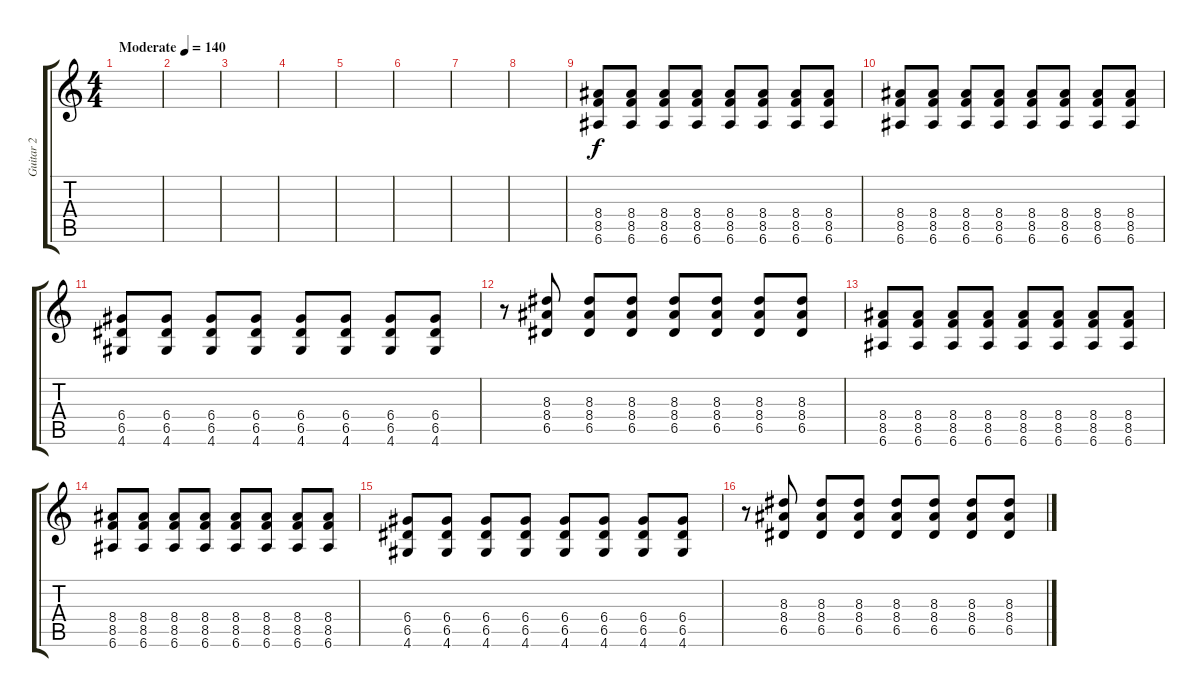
\track ("Guitar 2" "Guitar 2") {instrument distortionguitar}
\staff {score tabs}
\tuning (E4 B3 G3 D3 A2 E2) {hide}
\ts (4 4)
\tempo (140 "Moderate")
\clef g2
\ks c
|
|
|
|
|
|
|
|
(8.4 8.5 6.6).8 (8.4 8.5 6.6).8 (8.4 8.5 6.6).8 (8.4 8.5 6.6).8 (8.4 8.5 6.6).8 (8.4 8.5 6.6).8 (8.4 8.5 6.6).8 (8.4 8.5 6.6).8 |
(8.4 8.5 6.6).8 (8.4 8.5 6.6).8 (8.4 8.5 6.6).8 (8.4 8.5 6.6).8 (8.4 8.5 6.6).8 (8.4 8.5 6.6).8 (8.4 8.5 6.6).8 (8.4 8.5 6.6).8 |
(6.4 6.5 4.6).8 (6.4 6.5 4.6).8 (6.4 6.5 4.6).8 (6.4 6.5 4.6).8 (6.4 6.5 4.6).8 (6.4 6.5 4.6).8 (6.4 6.5 4.6).8 (6.4 6.5 4.6).8 |
r.8 (8.3 8.4 6.5).8 (8.3 8.4 6.5).8 (8.3 8.4 6.5).8 (8.3 8.4 6.5).8 (8.3 8.4 6.5).8 (8.3 8.4 6.5).8 (8.3 8.4 6.5).8 |
(8.4 8.5 6.6).8 (8.4 8.5 6.6).8 (8.4 8.5 6.6).8 (8.4 8.5 6.6).8 (8.4 8.5 6.6).8 (8.4 8.5 6.6).8 (8.4 8.5 6.6).8 (8.4 8.5 6.6).8 |
(8.4 8.5 6.6).8 (8.4 8.5 6.6).8 (8.4 8.5 6.6).8 (8.4 8.5 6.6).8 (8.4 8.5 6.6).8 (8.4 8.5 6.6).8 (8.4 8.5 6.6).8 (8.4 8.5 6.6).8 |
(6.4 6.5 4.6).8 (6.4 6.5 4.6).8 (6.4 6.5 4.6).8 (6.4 6.5 4.6).8 (6.4 6.5 4.6).8 (6.4 6.5 4.6).8 (6.4 6.5 4.6).8 (6.4 6.5 4.6).8 |
r.8 (8.3 8.4 6.5).8 (8.3 8.4 6.5).8 (8.3 8.4 6.5).8 (8.3 8.4 6.5).8 (8.3 8.4 6.5).8 (8.3 8.4 6.5).8 (8.3 8.4 6.5).8
